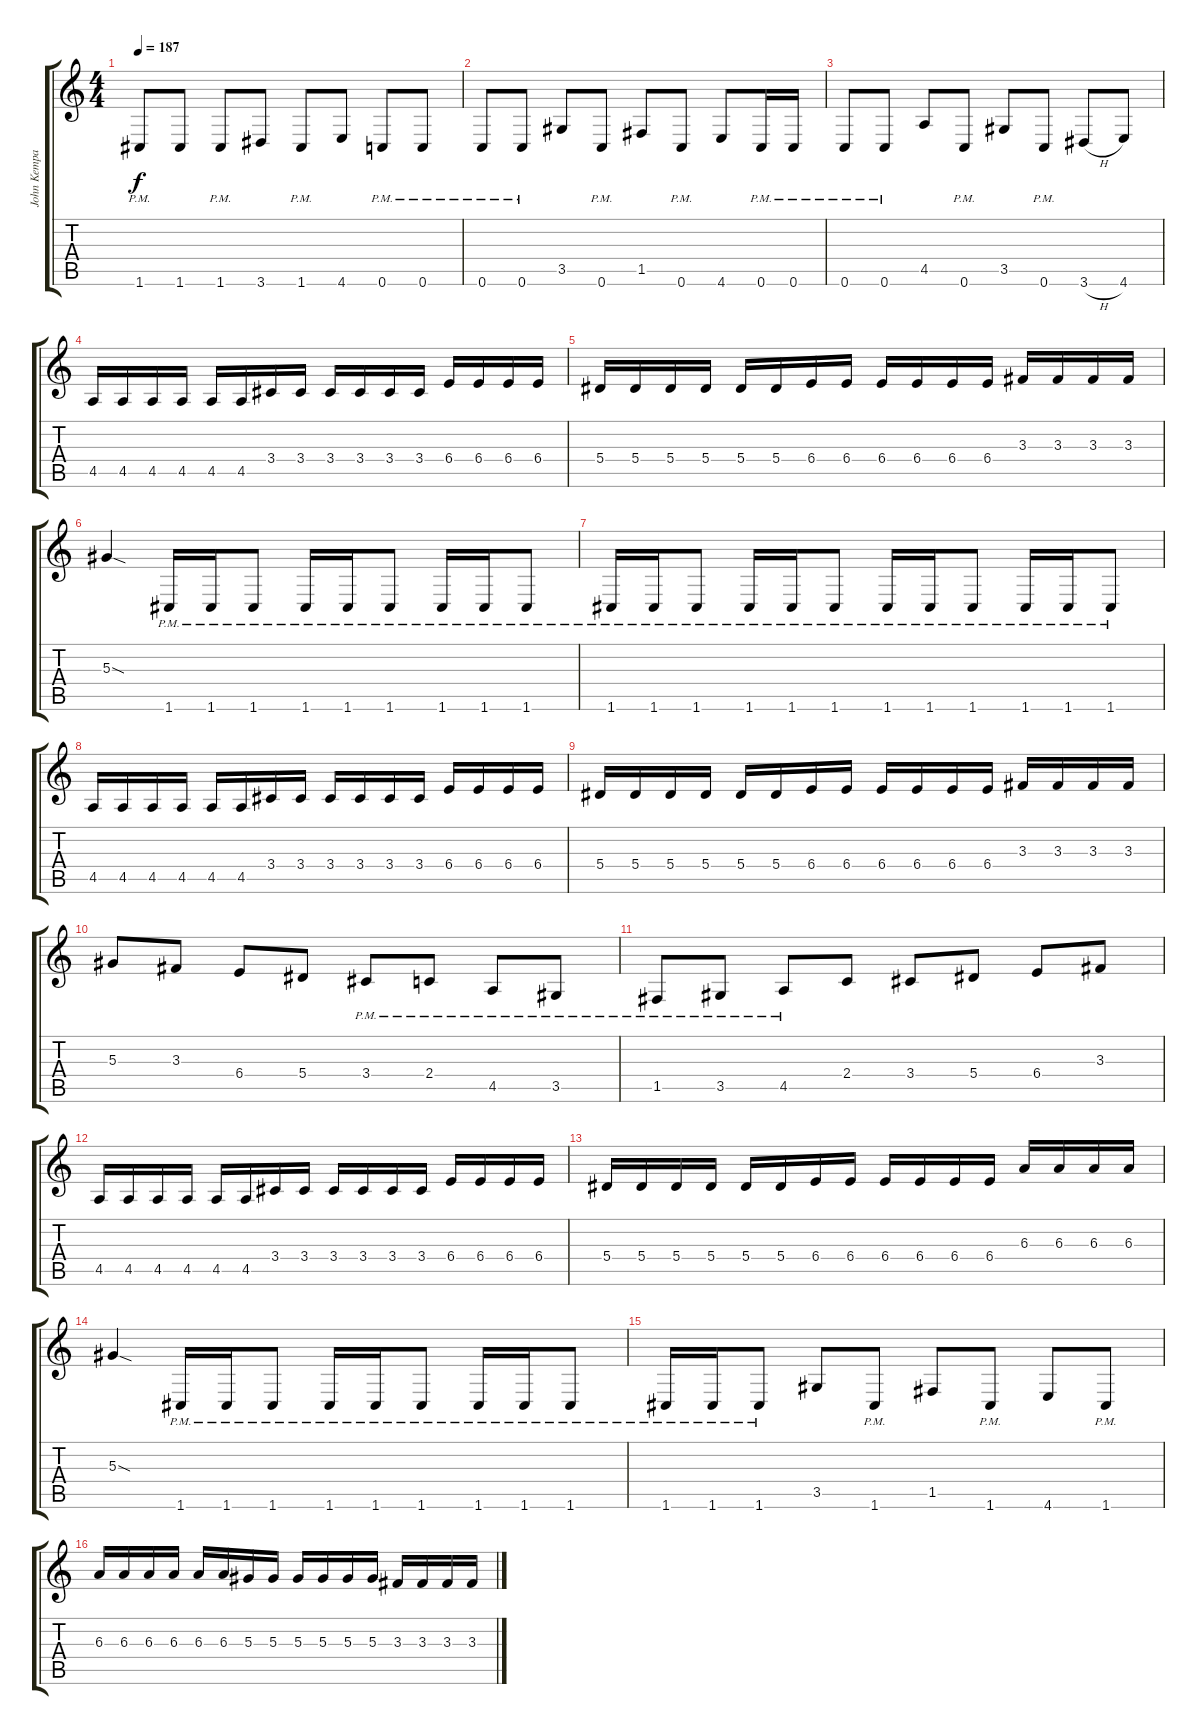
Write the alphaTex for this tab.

\track ("John Kempainen (Rythm Guitar)" "John Kempa") {instrument distortionguitar}
\staff {score tabs}
\tuning (C4 G3 Eb3 Bb2 F2 C2) {hide}
\ts (4 4)
\tempo 187
\clef g2
\ks c
1.6{pm}.8{dy f} 1.6.8 1.6{pm}.8 3.6.8 1.6{pm}.8 4.6.8 0.6{pm}.8 0.6{pm}.8 |
0.6{pm}.8 0.6{pm}.8 3.5.8 0.6{pm}.8 1.5.8 0.6{pm}.8 4.6.8 0.6{pm}.16 0.6{pm}.16 |
0.6{pm}.8 0.6{pm}.8 4.5.8 0.6{pm}.8 3.5.8 0.6{pm}.8 3.6{h}.8 4.6.8 |
4.5.16 4.5.16 4.5.16 4.5.16 4.5.16 4.5.16 3.4.16 3.4.16 3.4.16 3.4.16 3.4.16 3.4.16 6.4.16 6.4.16 6.4.16 6.4.16 |
5.4.16 5.4.16 5.4.16 5.4.16 5.4.16 5.4.16 6.4.16 6.4.16 6.4.16 6.4.16 6.4.16 6.4.16 3.3.16 3.3.16 3.3.16 3.3.16 |
5.3{sod}.4 1.6{pm}.16 1.6{pm}.16 1.6{pm}.8 1.6{pm}.16 1.6{pm}.16 1.6{pm}.8 1.6{pm}.16 1.6{pm}.16 1.6{pm}.8 |
1.6{pm}.16 1.6{pm}.16 1.6{pm}.8 1.6{pm}.16 1.6{pm}.16 1.6{pm}.8 1.6{pm}.16 1.6{pm}.16 1.6{pm}.8 1.6{pm}.16 1.6{pm}.16 1.6{pm}.8 |
4.5.16 4.5.16 4.5.16 4.5.16 4.5.16 4.5.16 3.4.16 3.4.16 3.4.16 3.4.16 3.4.16 3.4.16 6.4.16 6.4.16 6.4.16 6.4.16 |
5.4.16 5.4.16 5.4.16 5.4.16 5.4.16 5.4.16 6.4.16 6.4.16 6.4.16 6.4.16 6.4.16 6.4.16 3.3.16 3.3.16 3.3.16 3.3.16 |
5.3.8 3.3.8 6.4.8 5.4.8 3.4{pm}.8 2.4{pm}.8 4.5{pm}.8 3.5{pm}.8 |
1.5{pm}.8 3.5{pm}.8 4.5{pm}.8 2.4.8 3.4.8 5.4.8 6.4.8 3.3.8 |
4.5.16 4.5.16 4.5.16 4.5.16 4.5.16 4.5.16 3.4.16 3.4.16 3.4.16 3.4.16 3.4.16 3.4.16 6.4.16 6.4.16 6.4.16 6.4.16 |
5.4.16 5.4.16 5.4.16 5.4.16 5.4.16 5.4.16 6.4.16 6.4.16 6.4.16 6.4.16 6.4.16 6.4.16 6.3.16 6.3.16 6.3.16 6.3.16 |
5.3{sod}.4 1.6{pm}.16 1.6{pm}.16 1.6{pm}.8 1.6{pm}.16 1.6{pm}.16 1.6{pm}.8 1.6{pm}.16 1.6{pm}.16 1.6{pm}.8 |
1.6{pm}.16 1.6{pm}.16 1.6{pm}.8 3.5.8 1.6{pm}.8 1.5.8 1.6{pm}.8 4.6.8 1.6{pm}.8 |
6.3.16 6.3.16 6.3.16 6.3.16 6.3.16 6.3.16 5.3.16 5.3.16 5.3.16 5.3.16 5.3.16 5.3.16 3.3.16 3.3.16 3.3.16 3.3.16
